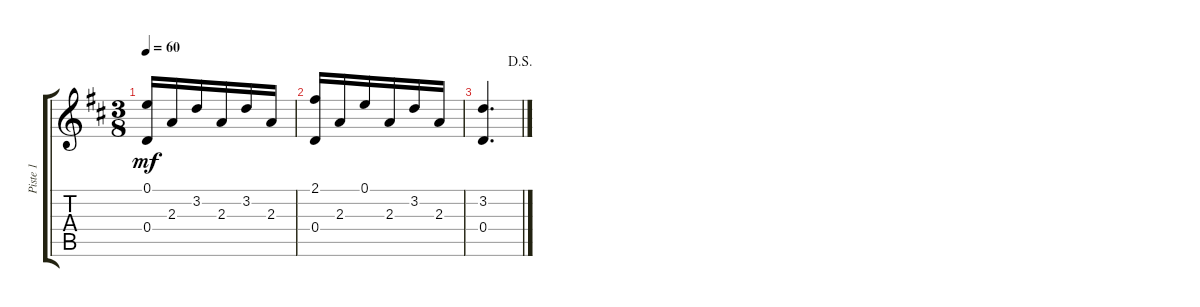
\track ("Piste 1" "Piste 1") {instrument acousticguitarsteel}
\staff {score tabs}
\tuning (E4 B3 G3 D3 A2 E2) {hide}
\ts (3 8)
\tempo 60
\clef g2
\ks d
(0.1 0.4).16{dy mf} 2.3.16 3.2.16 2.3.16 3.2.16 2.3.16 |
(2.1 0.4).16 2.3.16 0.1.16 2.3.16 3.2.16 2.3.16 |
\jump dalsegno
(3.2 0.4).4{d}
